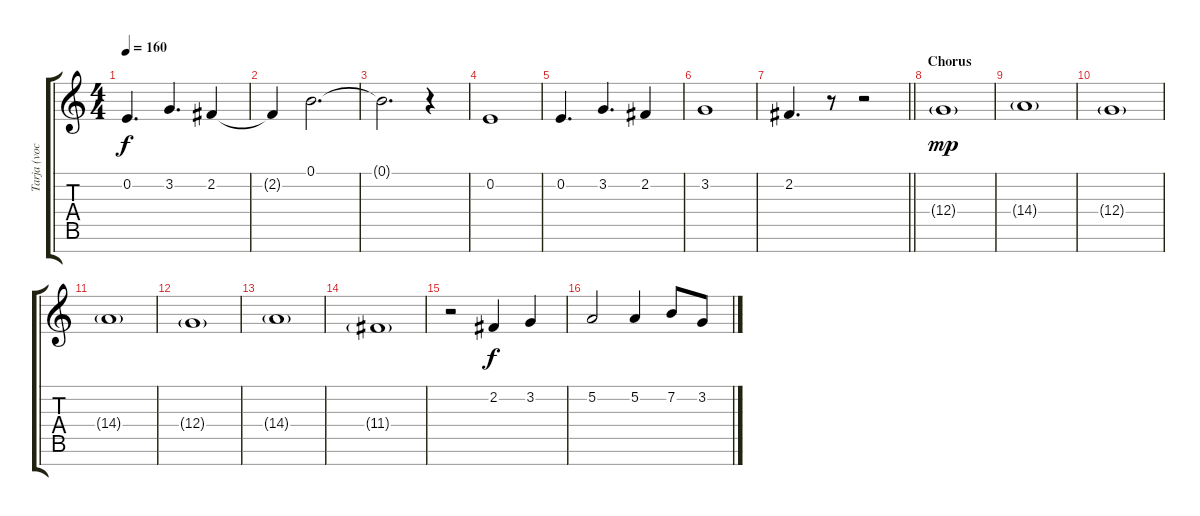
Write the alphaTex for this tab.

\track ("Tarja (vocals)" "Tarja (voc") {instrument synthvoice}
\staff {score tabs}
\tuning (B4 E4 B3 G3 D3 A2 E2) {hide}
\ts (4 4)
\tempo 160
\clef g2
\ks c
0.2.4{d dy f} 3.2.4{d} 2.2.4 |
2.2{t}.4 0.1.2{d} |
0.1{t}.2{d} r.4 |
0.2.1 |
0.2.4{d} 3.2.4{d} 2.2.4 |
3.2.1 |
\barLineRight lightlight
2.2.4{d} r.8 r.2 |
\section ("" "Chorus")
12.4{g}.1{dy mp} |
14.4{g}.1 |
12.4{g}.1 |
14.4{g}.1 |
12.4{g}.1 |
14.4{g}.1 |
11.4{g}.1 |
r.2 2.2.4{dy f} 3.2.4 |
5.2.2 5.2.4 7.2.8 3.2.8
